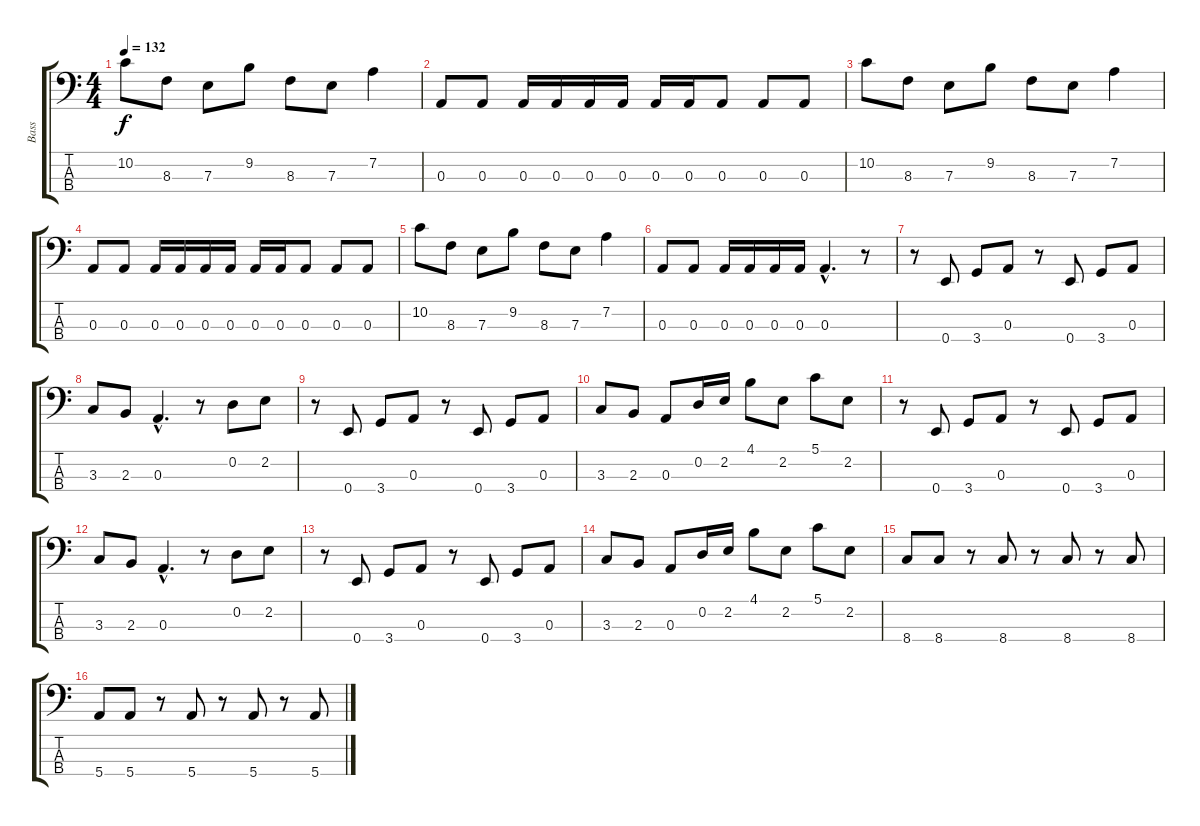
\track ("Bass" "Bass") {instrument slapbass1}
\staff {score tabs}
\tuning (G2 D2 A1 E1) {hide}
\ts (4 4)
\tempo 132
\clef f4
\ks c
10.2.8{dy f} 8.3.8 7.3.8 9.2.8 8.3.8 7.3.8 7.2.4 |
0.3.8 0.3.8 0.3.16 0.3.16 0.3.16 0.3.16 0.3.16 0.3.16 0.3.8 0.3.8 0.3.8 |
10.2.8 8.3.8 7.3.8 9.2.8 8.3.8 7.3.8 7.2.4 |
0.3.8 0.3.8 0.3.16 0.3.16 0.3.16 0.3.16 0.3.16 0.3.16 0.3.8 0.3.8 0.3.8 |
10.2.8 8.3.8 7.3.8 9.2.8 8.3.8 7.3.8 7.2.4 |
0.3.8 0.3.8 0.3.16 0.3.16 0.3.16 0.3.16 0.3{hac}.4{d} r.8 |
r.8 0.4.8 3.4.8 0.3.8 r.8 0.4.8 3.4.8 0.3.8 |
3.3.8 2.3.8 0.3{hac}.4{d} r.8 0.2.8 2.2.8 |
r.8 0.4.8 3.4.8 0.3.8 r.8 0.4.8 3.4.8 0.3.8 |
3.3.8 2.3.8 0.3.8 0.2.16 2.2.16 4.1.8 2.2.8 5.1.8 2.2.8 |
r.8 0.4.8 3.4.8 0.3.8 r.8 0.4.8 3.4.8 0.3.8 |
3.3.8 2.3.8 0.3{hac}.4{d} r.8 0.2.8 2.2.8 |
r.8 0.4.8 3.4.8 0.3.8 r.8 0.4.8 3.4.8 0.3.8 |
3.3.8 2.3.8 0.3.8 0.2.16 2.2.16 4.1.8 2.2.8 5.1.8 2.2.8 |
8.4.8 8.4.8 r.8 8.4.8 r.8 8.4.8 r.8 8.4.8 |
5.4.8 5.4.8 r.8 5.4.8 r.8 5.4.8 r.8 5.4.8
